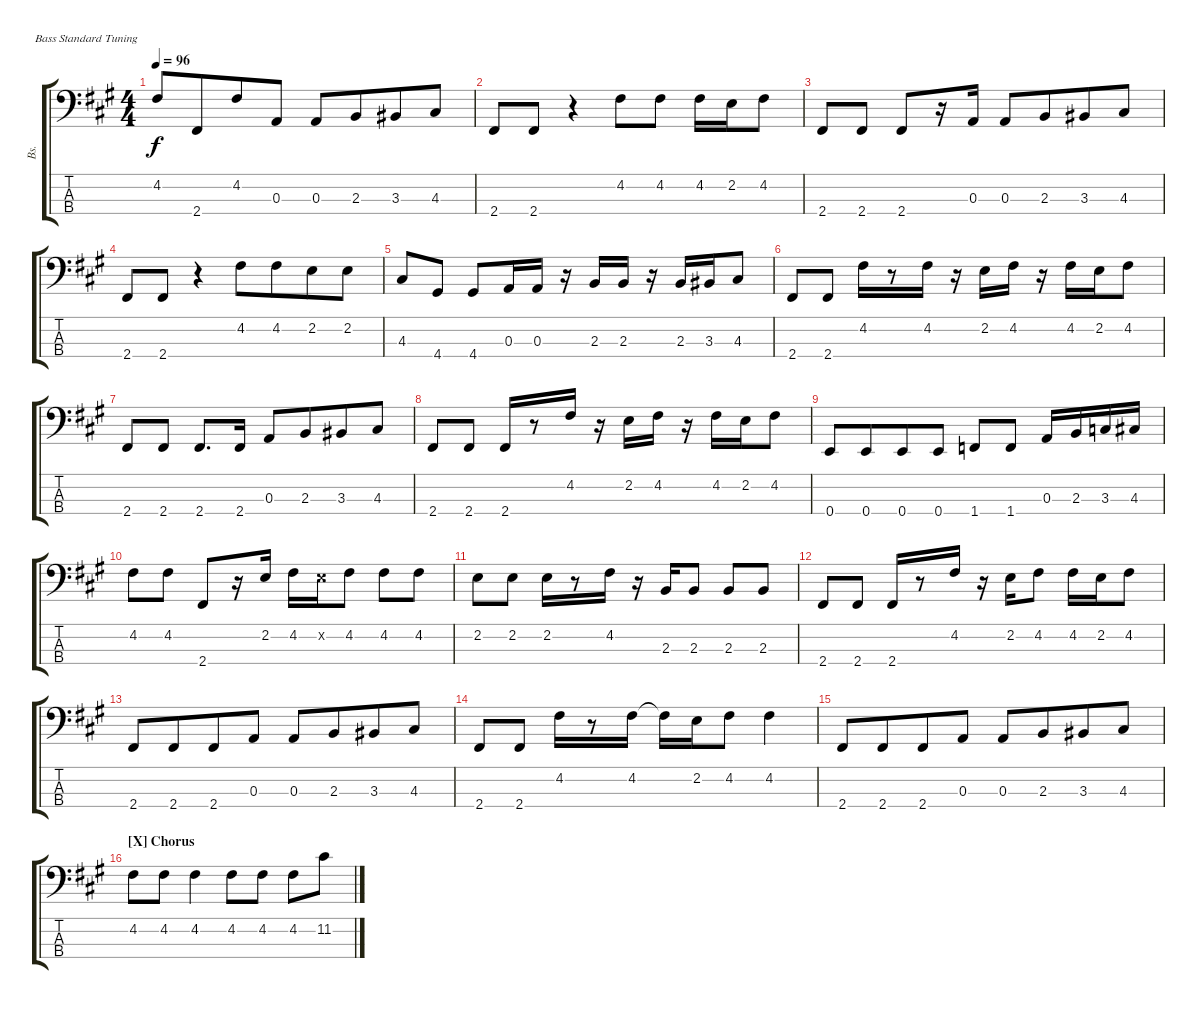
\defaultSystemsLayout 4
\bracketExtendMode groupsimilarinstruments
\otherSystemsTrackNameOrientation horizontal
\track ("Bass" "Bs.") {instrument electricbassfinger}
\staff {score tabs}
\tuning (G2 D2 A1 E1)
\ts (4 4)
\tempo 96
\clef f4
\ks a
4.2{acc #}.8{dy f} 2.4{acc #}.8{beam merge} 4.2{acc #}.8 0.3{acc forcenatural}.8 0.3{acc forcenatural}.8 2.3{acc forcenatural}.8{beam merge} 3.3{acc #}.8 4.3{acc #}.8 |
2.4{acc #}.8 2.4{acc #}.8 r.4 4.2{acc #}.8 4.2{acc #}.8 4.2{acc #}.16 2.2{acc forcenatural}.16 4.2{acc #}.8 |
2.4{acc #}.8 2.4{acc #}.8 2.4{acc #}.8 r.16 0.3{acc forcenatural}.16 0.3{acc forcenatural}.8 2.3{acc forcenatural}.8{beam merge} 3.3{acc #}.8 4.3{acc #}.8 |
2.4{acc #}.8 2.4{acc #}.8 r.4 4.2{acc #}.8 4.2{acc #}.8{beam merge} 2.2{acc forcenatural}.8 2.2{acc forcenatural}.8 |
4.3{acc #}.8 4.4{acc #}.8 4.4{acc #}.8 0.3{acc forcenatural}.16 0.3{acc forcenatural}.16 r.16 2.3{acc forcenatural}.16 2.3{acc forcenatural}.16 r.16 2.3{acc forcenatural}.16 3.3{acc #}.16 4.3{acc #}.8 |
2.4{acc #}.8 2.4{acc #}.8 4.2{acc #}.16 r.8 4.2{acc #}.16 r.16 2.2{acc forcenatural}.16 4.2{acc #}.16 r.16 4.2{acc #}.16 2.2{acc forcenatural}.16 4.2{acc #}.8 |
2.4{acc #}.8 2.4{acc #}.8 2.4{acc #}.8{d} 2.4{acc #}.16 0.3{acc forcenatural}.8 2.3{acc forcenatural}.8{beam merge} 3.3{acc #}.8 4.3{acc #}.8 |
2.4{acc #}.8 2.4{acc #}.8 2.4{acc #}.16 r.8 4.2{acc #}.16 r.16 2.2{acc forcenatural}.16 4.2{acc #}.16 r.16 4.2{acc #}.16 2.2{acc forcenatural}.16 4.2{acc #}.8 |
0.4{acc forcenatural}.8 0.4{acc forcenatural}.8{beam merge} 0.4{acc forcenatural}.8 0.4{acc forcenatural}.8 1.4{acc forcenatural}.8 1.4{acc forcenatural}.8 0.3{acc forcenatural}.16 2.3{acc forcenatural}.16 3.3{acc forcenatural}.16 4.3{acc #}.16 |
4.2{acc #}.8 4.2{acc #}.8 2.4{acc #}.8 r.16 2.2{acc forcenatural}.16 4.2{acc #}.16 2.2{x acc forcenatural}.16 4.2{acc #}.8 4.2{acc #}.8 4.2{acc #}.8 |
2.2{acc forcenatural}.8 2.2{acc forcenatural}.8 2.2{acc forcenatural}.16 r.8 4.2{acc #}.16 r.16 2.3{acc forcenatural}.16 2.3{acc forcenatural}.8 2.3{acc forcenatural}.8 2.3{acc forcenatural}.8 |
2.4{acc #}.8 2.4{acc #}.8 2.4{acc #}.16 r.8 4.2{acc #}.16 r.16 2.2{acc forcenatural}.16 4.2{acc #}.8 4.2{acc #}.16 2.2{acc forcenatural}.16 4.2{acc #}.8 |
2.4{acc #}.8 2.4{acc #}.8{beam merge} 2.4{acc #}.8 0.3{acc forcenatural}.8 0.3{acc forcenatural}.8 2.3{acc forcenatural}.8{beam merge} 3.3{acc #}.8 4.3{acc #}.8 |
2.4{acc #}.8 2.4{acc #}.8 4.2{acc #}.16 r.8 4.2{acc #}.16 4.2{t acc #}.16 2.2{acc forcenatural}.16 4.2{acc #}.8 4.2{acc #}.4 |
2.4{acc #}.8 2.4{acc #}.8{beam merge} 2.4{acc #}.8 0.3{acc forcenatural}.8 0.3{acc forcenatural}.8 2.3{acc forcenatural}.8{beam merge} 3.3{acc #}.8 4.3{acc #}.8 |
\section ("X" "Chorus")
4.2{acc #}.8 4.2{acc #}.8 4.2{acc #}.4 4.2{acc #}.8 4.2{acc #}.8 4.2{acc #}.8 11.2{acc #}.8
